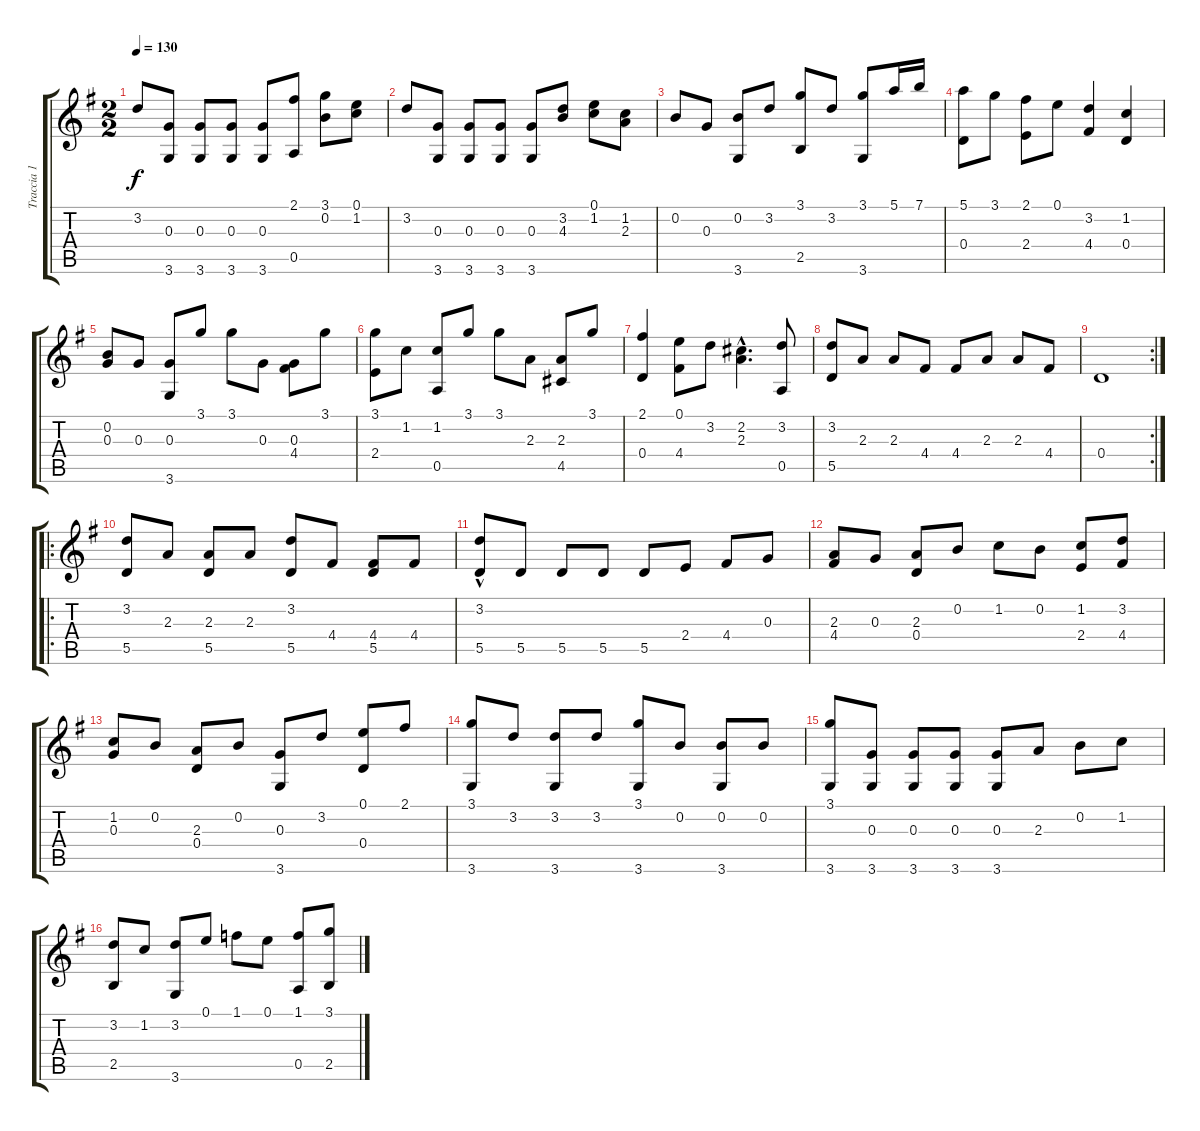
\track ("Traccia 1" "Traccia 1") {instrument acousticguitarnylon}
\staff {score tabs}
\tuning (E4 B3 G3 D3 A2 E2) {hide}
\ts (2 2)
\tempo 130
\clef g2
\ks g
3.2.8{dy f instrument acousticguitarnylon} (0.3 3.6).8 (0.3 3.6).8 (0.3 3.6).8 (0.3 3.6).8 (2.1 0.5).8 (3.1 0.2).8 (0.1 1.2).8 |
3.2.8 (0.3 3.6).8 (0.3 3.6).8 (0.3 3.6).8 (0.3 3.6).8 (3.2 4.3).8 (0.1 1.2).8 (1.2 2.3).8 |
0.2.8 0.3.8 (0.2 3.6).8 3.2.8 (3.1 2.5).8 3.2.8 (3.1 3.6).8 5.1.16 7.1.16 |
(5.1 0.4).8 3.1.8 (2.1 2.4).8 0.1.8 (3.2 4.4).4 (1.2 0.4).4 |
(0.2 0.3).8 0.3.8 (0.3 3.6).8 3.1.8 3.1.8 0.3.8 (0.3 4.4).8 3.1.8 |
(3.1 2.4).8 1.2.8 (1.2 0.5).8 3.1.8 3.1.8 2.3.8 (2.3 4.5).8 3.1.8 |
(2.1 0.4).4 (0.1 4.4).8 3.2.8 (2.2{hac} 2.3).4{d} (3.2 0.5).8 |
(3.2 5.5).8 2.3.8 2.3.8 4.4.8 4.4.8 2.3.8 2.3.8 4.4.8 |
\rc 2
0.4.1 |
\ro
(3.2 5.5).8 2.3.8 (2.3 5.5).8 2.3.8 (3.2 5.5).8 4.4.8 (4.4 5.5).8 4.4.8 |
(3.2 5.5{hac}).8 5.5.8 5.5.8 5.5.8 5.5.8 2.4.8 4.4.8 0.3.8 |
(2.3 4.4).8 0.3.8 (2.3 0.4).8 0.2.8 1.2.8 0.2.8 (1.2 2.4).8 (3.2 4.4).8 |
(1.2 0.3).8 0.2.8 (2.3 0.4).8 0.2.8 (0.3 3.6).8 3.2.8 (0.1 0.4).8 2.1.8 |
(3.1 3.6).8 3.2.8 (3.2 3.6).8 3.2.8 (3.1 3.6).8 0.2.8 (0.2 3.6).8 0.2.8 |
(3.1 3.6).8 (0.3 3.6).8 (0.3 3.6).8 (0.3 3.6).8 (0.3 3.6).8 2.3.8 0.2.8 1.2.8 |
(3.2 2.5).8 1.2.8 (3.2 3.6).8 0.1.8 1.1.8 0.1.8 (1.1 0.5).8 (3.1 2.5).8
